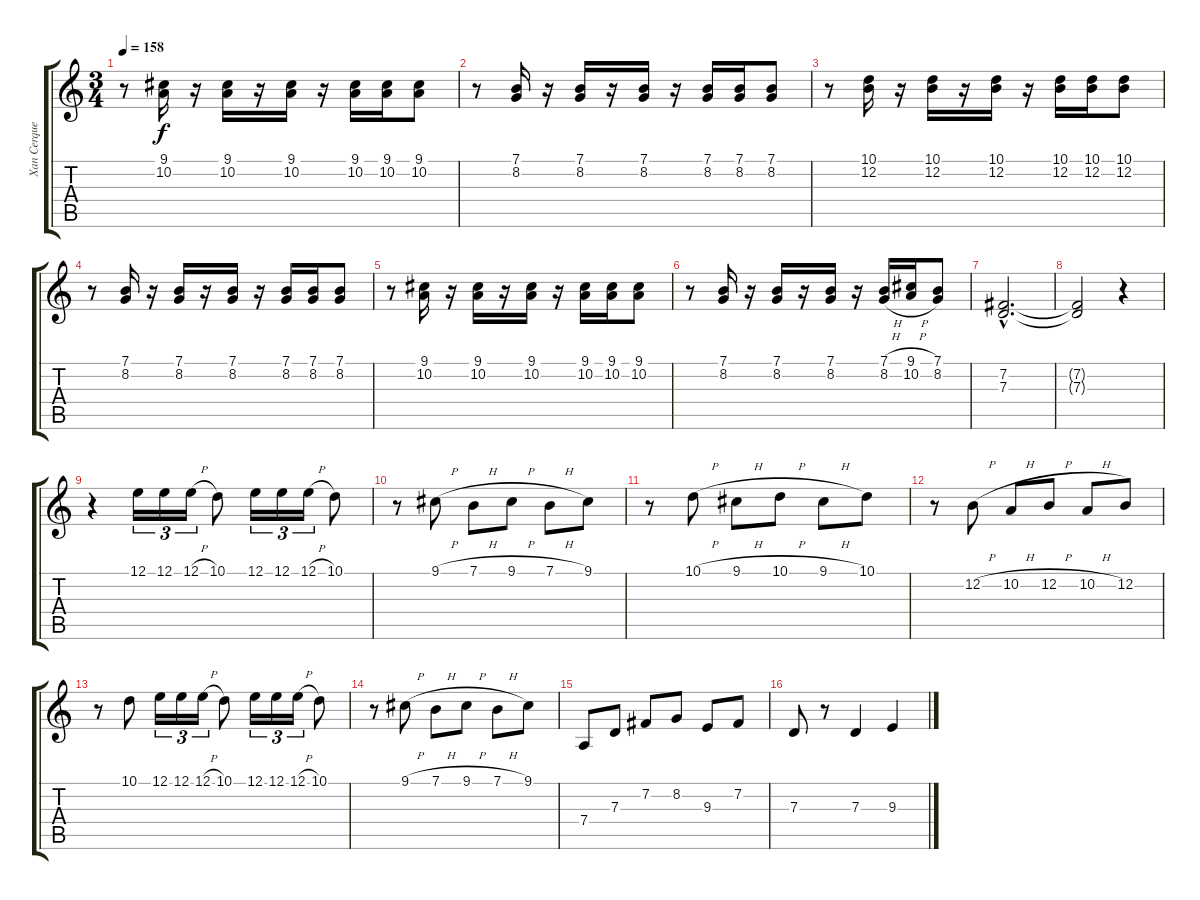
\track ("Xan Cerqueiro" "Xan Cerque") {instrument flute}
\staff {score tabs}
\tuning (E4 B3 G3 D3 A2 E2) {hide}
\ts (3 4)
\tempo 158
\clef g2
\ks c
r.8{dy f} (9.1 10.2).16 r.16 (9.1 10.2).16 r.16 (9.1 10.2).16 r.16 (9.1 10.2).16 (9.1 10.2).16 (9.1 10.2).8 |
r.8 (7.1 8.2).16 r.16 (7.1 8.2).16 r.16 (7.1 8.2).16 r.16 (7.1 8.2).16 (7.1 8.2).16 (7.1 8.2).8 |
r.8 (10.1 12.2).16 r.16 (10.1 12.2).16 r.16 (10.1 12.2).16 r.16 (10.1 12.2).16 (10.1 12.2).16 (10.1 12.2).8 |
r.8 (7.1 8.2).16 r.16 (7.1 8.2).16 r.16 (7.1 8.2).16 r.16 (7.1 8.2).16 (7.1 8.2).16 (7.1 8.2).8 |
r.8 (9.1 10.2).16 r.16 (9.1 10.2).16 r.16 (9.1 10.2).16 r.16 (9.1 10.2).16 (9.1 10.2).16 (9.1 10.2).8 |
r.8 (7.1 8.2).16 r.16 (7.1 8.2).16 r.16 (7.1 8.2).16 r.16 (7.1{h} 8.2{h}).16 (9.1{h} 10.2{h}).16 (7.1 8.2).8 |
(7.2{hac} 7.3{hac}).2{d} |
(7.2{t} 7.3{t}).2 r.4 |
r.4 12.1.16{tu (3 2)} 12.1.16{tu (3 2)} 12.1{h}.16{tu (3 2)} 10.1.8 12.1.16{tu (3 2)} 12.1.16{tu (3 2)} 12.1{h}.16{tu (3 2)} 10.1.8 |
r.8 9.1{h}.8 7.1{h}.8 9.1{h}.8 7.1{h}.8 9.1.8 |
r.8 10.1{h}.8 9.1{h}.8 10.1{h}.8 9.1{h}.8 10.1.8 |
r.8 12.2{h}.8 10.2{h}.8 12.2{h}.8 10.2{h}.8 12.2.8 |
r.8 10.1.8 12.1.16{tu (3 2)} 12.1.16{tu (3 2)} 12.1{h}.16{tu (3 2)} 10.1.8 12.1.16{tu (3 2)} 12.1.16{tu (3 2)} 12.1{h}.16{tu (3 2)} 10.1.8 |
r.8 9.1{h}.8 7.1{h}.8 9.1{h}.8 7.1{h}.8 9.1.8 |
7.4.8 7.3.8 7.2.8 8.2.8 9.3.8 7.2.8 |
7.3.8 r.8 7.3.4 9.3.4
